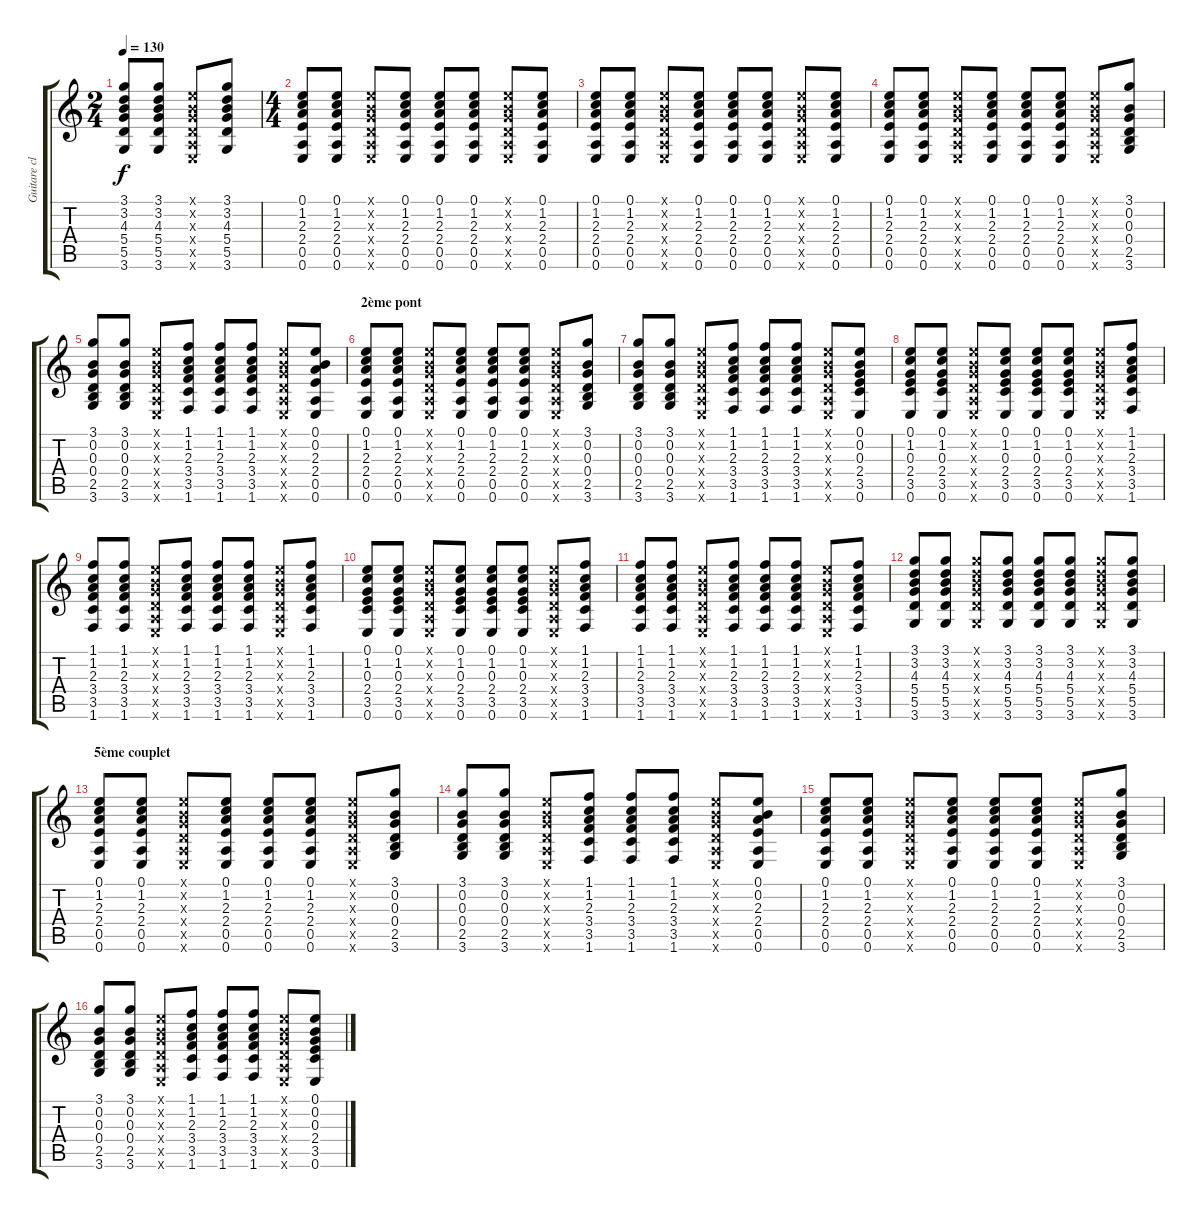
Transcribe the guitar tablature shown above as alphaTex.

\track ("Guitare claire" "Guitare cl") {instrument acousticguitarsteel}
\staff {score tabs}
\tuning (E4 B3 G3 D3 A2 E2) {hide}
\ts (2 4)
\tempo 130
\clef g2
\ks c
(3.1 3.2 4.3 5.4 5.5 3.6).8{dy f} (3.1 3.2 4.3 5.4 5.5 3.6).8 (0.1{x} 0.2{x} 0.3{x} 0.4{x} 0.5{x} 0.6{x}).8 (3.1 3.2 4.3 5.4 5.5 3.6).8 |
\ts (4 4)
(0.1 1.2 2.3 2.4 0.5 0.6).8 (0.1 1.2 2.3 2.4 0.5 0.6).8 (0.1{x} 0.2{x} 0.3{x} 0.4{x} 0.5{x} 0.6{x}).8 (0.1 1.2 2.3 2.4 0.5 0.6).8 (0.1 1.2 2.3 2.4 0.5 0.6).8 (0.1 1.2 2.3 2.4 0.5 0.6).8 (0.1{x} 0.2{x} 0.3{x} 0.4{x} 0.5{x} 0.6{x}).8 (0.1 1.2 2.3 2.4 0.5 0.6).8 |
(0.1 1.2 2.3 2.4 0.5 0.6).8 (0.1 1.2 2.3 2.4 0.5 0.6).8 (0.1{x} 0.2{x} 0.3{x} 0.4{x} 0.5{x} 0.6{x}).8 (0.1 1.2 2.3 2.4 0.5 0.6).8 (0.1 1.2 2.3 2.4 0.5 0.6).8 (0.1 1.2 2.3 2.4 0.5 0.6).8 (0.1{x} 0.2{x} 0.3{x} 0.4{x} 0.5{x} 0.6{x}).8 (0.1 1.2 2.3 2.4 0.5 0.6).8 |
(0.1 1.2 2.3 2.4 0.5 0.6).8 (0.1 1.2 2.3 2.4 0.5 0.6).8 (0.1{x} 0.2{x} 0.3{x} 0.4{x} 0.5{x} 0.6{x}).8 (0.1 1.2 2.3 2.4 0.5 0.6).8 (0.1 1.2 2.3 2.4 0.5 0.6).8 (0.1 1.2 2.3 2.4 0.5 0.6).8 (0.1{x} 0.2{x} 0.3{x} 0.4{x} 0.5{x} 0.6{x}).8 (3.1 0.2 0.3 0.4 2.5 3.6).8 |
(3.1 0.2 0.3 0.4 2.5 3.6).8 (3.1 0.2 0.3 0.4 2.5 3.6).8 (0.1{x} 0.2{x} 0.3{x} 0.4{x} 0.5{x} 0.6{x}).8 (1.1 1.2 2.3 3.4 3.5 1.6).8 (1.1 1.2 2.3 3.4 3.5 1.6).8 (1.1 1.2 2.3 3.4 3.5 1.6).8 (0.1{x} 0.2{x} 0.3{x} 0.4{x} 0.5{x} 0.6{x}).8 (0.1 0.2 2.3 2.4 0.5 0.6).8 |
\section ("" "2ème pont")
(0.1 1.2 2.3 2.4 0.5 0.6).8 (0.1 1.2 2.3 2.4 0.5 0.6).8 (0.1{x} 0.2{x} 0.3{x} 0.4{x} 0.5{x} 0.6{x}).8 (0.1 1.2 2.3 2.4 0.5 0.6).8 (0.1 1.2 2.3 2.4 0.5 0.6).8 (0.1 1.2 2.3 2.4 0.5 0.6).8 (0.1{x} 0.2{x} 0.3{x} 0.4{x} 0.5{x} 0.6{x}).8 (3.1 0.2 0.3 0.4 2.5 3.6).8 |
(3.1 0.2 0.3 0.4 2.5 3.6).8 (3.1 0.2 0.3 0.4 2.5 3.6).8 (0.1{x} 0.2{x} 0.3{x} 0.4{x} 0.5{x} 0.6{x}).8 (1.1 1.2 2.3 3.4 3.5 1.6).8 (1.1 1.2 2.3 3.4 3.5 1.6).8 (1.1 1.2 2.3 3.4 3.5 1.6).8 (0.1{x} 0.2{x} 0.3{x} 0.4{x} 0.5{x} 0.6{x}).8 (0.1 0.2 0.3 2.4 3.5 0.6).8 |
(0.1 1.2 0.3 2.4 3.5 0.6).8 (0.1 1.2 0.3 2.4 3.5 0.6).8 (0.1{x} 0.2{x} 0.3{x} 0.4{x} 0.5{x} 0.6{x}).8 (0.1 1.2 0.3 2.4 3.5 0.6).8 (0.1 1.2 0.3 2.4 3.5 0.6).8 (0.1 1.2 0.3 2.4 3.5 0.6).8 (0.1{x} 0.2{x} 0.3{x} 0.4{x} 0.5{x} 0.6{x}).8 (1.1 1.2 2.3 3.4 3.5 1.6).8 |
(1.1 1.2 2.3 3.4 3.5 1.6).8 (1.1 1.2 2.3 3.4 3.5 1.6).8 (0.1{x} 0.2{x} 0.3{x} 0.4{x} 0.5{x} 0.6{x}).8 (1.1 1.2 2.3 3.4 3.5 1.6).8 (1.1 1.2 2.3 3.4 3.5 1.6).8 (1.1 1.2 2.3 3.4 3.5 1.6).8 (0.1{x} 0.2{x} 0.3{x} 0.4{x} 0.5{x} 0.6{x}).8 (1.1 1.2 2.3 3.4 3.5 1.6).8 |
(0.1 1.2 0.3 2.4 3.5 0.6).8 (0.1 1.2 0.3 2.4 3.5 0.6).8 (0.1{x} 0.2{x} 0.3{x} 0.4{x} 0.5{x} 0.6{x}).8 (0.1 1.2 0.3 2.4 3.5 0.6).8 (0.1 1.2 0.3 2.4 3.5 0.6).8 (0.1 1.2 0.3 2.4 3.5 0.6).8 (0.1{x} 0.2{x} 0.3{x} 0.4{x} 0.5{x} 0.6{x}).8 (1.1 1.2 2.3 3.4 3.5 1.6).8 |
(1.1 1.2 2.3 3.4 3.5 1.6).8 (1.1 1.2 2.3 3.4 3.5 1.6).8 (0.1{x} 0.2{x} 0.3{x} 0.4{x} 0.5{x} 0.6{x}).8 (1.1 1.2 2.3 3.4 3.5 1.6).8 (1.1 1.2 2.3 3.4 3.5 1.6).8 (1.1 1.2 2.3 3.4 3.5 1.6).8 (0.1{x} 0.2{x} 0.3{x} 0.4{x} 0.5{x} 0.6{x}).8 (1.1 1.2 2.3 3.4 3.5 1.6).8 |
(3.1 3.2 4.3 5.4 5.5 3.6).8 (3.1 3.2 4.3 5.4 5.5 3.6).8 (3.1{x} 3.2{x} 4.3{x} 5.4{x} 5.5{x} 3.6{x}).8 (3.1 3.2 4.3 5.4 5.5 3.6).8 (3.1 3.2 4.3 5.4 5.5 3.6).8 (3.1 3.2 4.3 5.4 5.5 3.6).8 (3.1{x} 3.2{x} 4.3{x} 5.4{x} 5.5{x} 3.6{x}).8 (3.1 3.2 4.3 5.4 5.5 3.6).8 |
\section ("" "5ème couplet")
(0.1 1.2 2.3 2.4 0.5 0.6).8 (0.1 1.2 2.3 2.4 0.5 0.6).8 (0.1{x} 0.2{x} 0.3{x} 0.4{x} 0.5{x} 0.6{x}).8 (0.1 1.2 2.3 2.4 0.5 0.6).8 (0.1 1.2 2.3 2.4 0.5 0.6).8 (0.1 1.2 2.3 2.4 0.5 0.6).8 (0.1{x} 0.2{x} 0.3{x} 0.4{x} 0.5{x} 0.6{x}).8 (3.1 0.2 0.3 0.4 2.5 3.6).8 |
(3.1 0.2 0.3 0.4 2.5 3.6).8 (3.1 0.2 0.3 0.4 2.5 3.6).8 (0.1{x} 0.2{x} 0.3{x} 0.4{x} 0.5{x} 0.6{x}).8 (1.1 1.2 2.3 3.4 3.5 1.6).8 (1.1 1.2 2.3 3.4 3.5 1.6).8 (1.1 1.2 2.3 3.4 3.5 1.6).8 (0.1{x} 0.2{x} 0.3{x} 0.4{x} 0.5{x} 0.6{x}).8 (0.1 0.2 2.3 2.4 0.5 0.6).8 |
(0.1 1.2 2.3 2.4 0.5 0.6).8 (0.1 1.2 2.3 2.4 0.5 0.6).8 (0.1{x} 0.2{x} 0.3{x} 0.4{x} 0.5{x} 0.6{x}).8 (0.1 1.2 2.3 2.4 0.5 0.6).8 (0.1 1.2 2.3 2.4 0.5 0.6).8 (0.1 1.2 2.3 2.4 0.5 0.6).8 (0.1{x} 0.2{x} 0.3{x} 0.4{x} 0.5{x} 0.6{x}).8 (3.1 0.2 0.3 0.4 2.5 3.6).8 |
(3.1 0.2 0.3 0.4 2.5 3.6).8 (3.1 0.2 0.3 0.4 2.5 3.6).8 (0.1{x} 0.2{x} 0.3{x} 0.4{x} 0.5{x} 0.6{x}).8 (1.1 1.2 2.3 3.4 3.5 1.6).8 (1.1 1.2 2.3 3.4 3.5 1.6).8 (1.1 1.2 2.3 3.4 3.5 1.6).8 (0.1{x} 0.2{x} 0.3{x} 0.4{x} 0.5{x} 0.6{x}).8 (0.1 0.2 0.3 2.4 3.5 0.6).8
